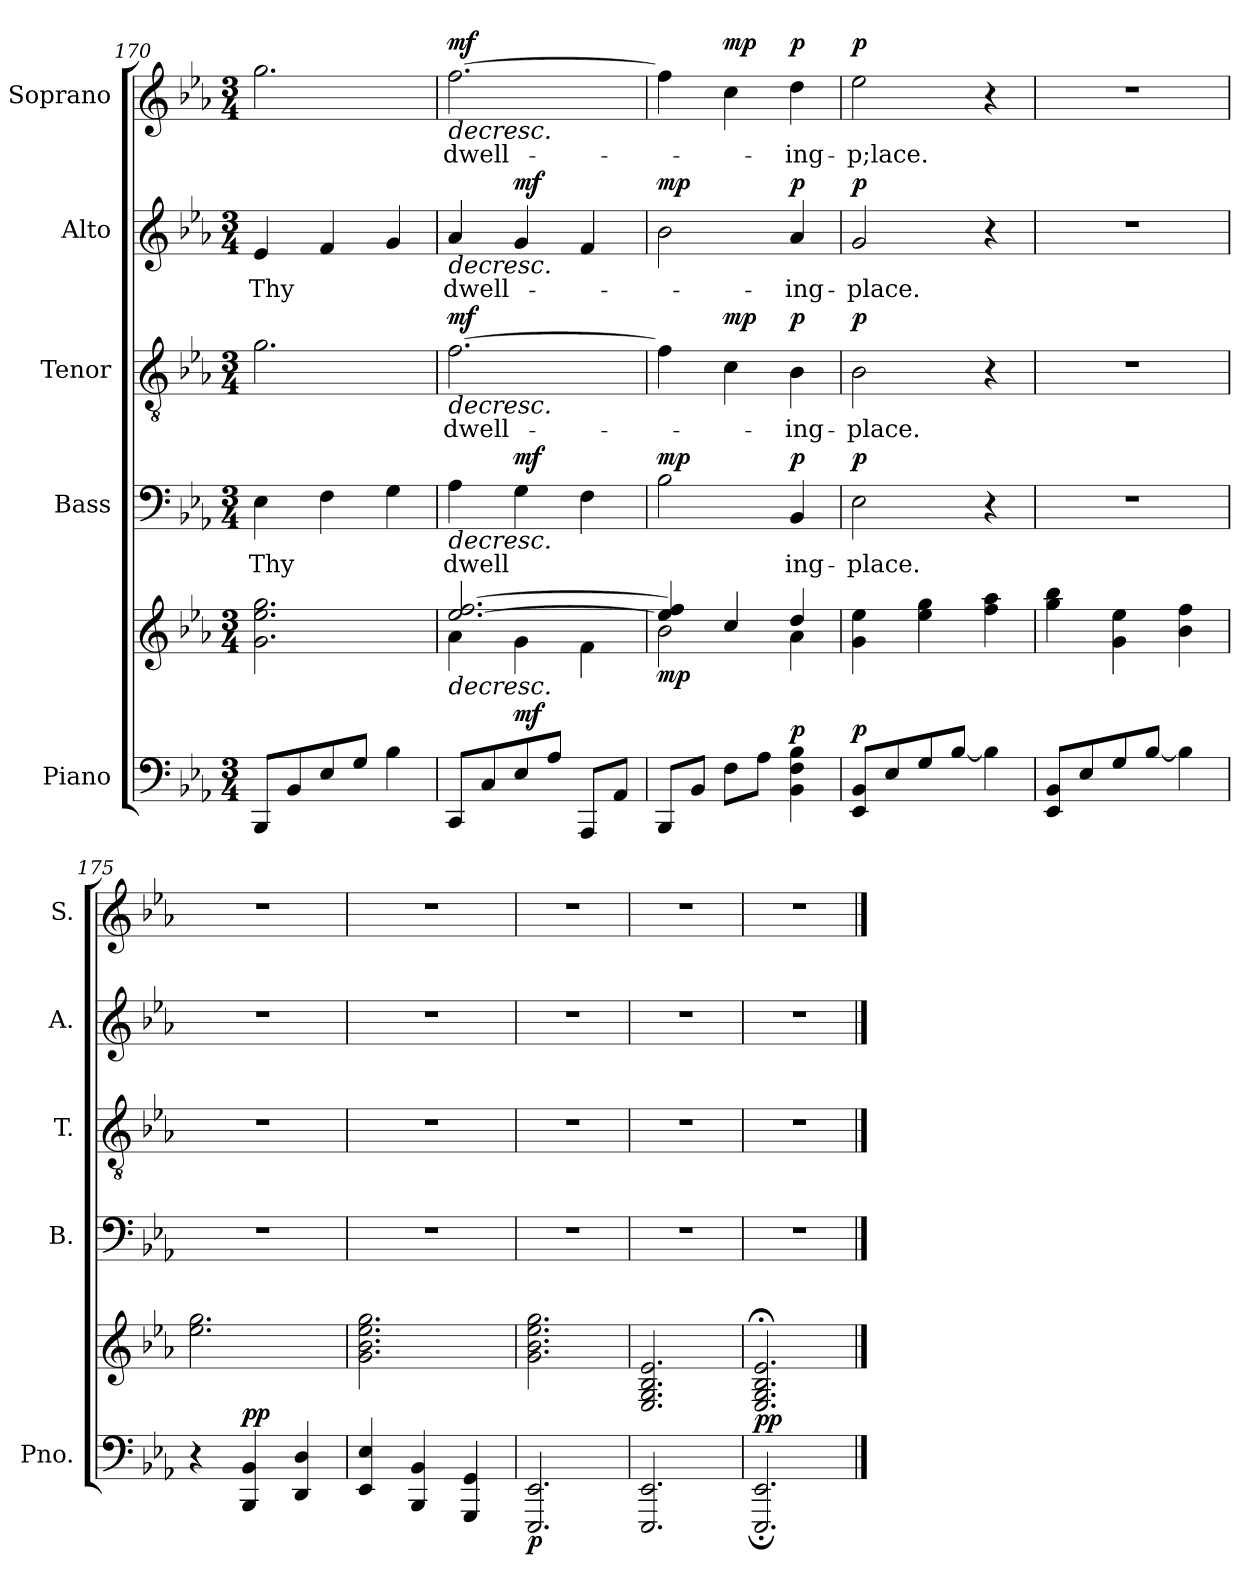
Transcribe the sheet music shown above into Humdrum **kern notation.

**kern	**kern	**dynam	**kern	**text	**dynam	**kern	**text	**dynam	**kern	**text	**dynam	**kern	**text	**dynam
*part5	*part5	*part5	*part4	*part4	*part4	*part3	*part3	*part3	*part2	*part2	*part2	*part1	*part1	*part1
*staff6	*staff5	*staff5/6	*staff4	*staff4	*staff4	*staff3	*staff3	*staff3	*staff2	*staff2	*staff2	*staff1	*staff1	*staff1
*I"Piano	*	*	*I"Bass	*	*	*I"Tenor	*	*	*I"Alto	*	*	*I"Soprano	*	*
*I'Pno.	*	*	*I'B.	*	*	*I'T.	*	*	*I'A.	*	*	*I'S.	*	*
*clefF4	*clefG2	*	*clefF4	*	*	*clefGv2	*	*	*clefG2	*	*	*clefG2	*	*
*k[b-e-a-]	*k[b-e-a-]	*	*k[b-e-a-]	*	*	*k[b-e-a-]	*	*	*k[b-e-a-]	*	*	*k[b-e-a-]	*	*
*M3/4	*M3/4	*	*M3/4	*	*	*M3/4	*	*	*M3/4	*	*	*M3/4	*	*
=170	=170	=170	=170	=170	=170	=170	=170	=170	=170	=170	=170	=170	=170	=170
!	!	!	!	!LO:LY:b	!	!	!	!	!	!LO:LY:b	!	!	!	!
8BBB-/L	2.g\ 2.ee-\ 2.gg\	.	4E-\	Thy	.	2.g\	.	.	4e-/	Thy	.	2.gg\	.	.
8BB-/	.	.	.	.	.	.	.	.	.	.	.	.	.	.
8E-/	.	.	4F\	.	.	.	.	.	4f/	.	.	.	.	.
8G/J	.	.	.	.	.	.	.	.	.	.	.	.	.	.
4B-\	.	.	4G\	.	.	.	.	.	4g/	.	.	.	.	.
=171	=171	=171	=171	=171	=171	=171	=171	=171	=171	=171	=171	=171	=171	=171
!	!	!LO:HP:b	!	!LO:LY:b	!LO:HP:b	!	!LO:LY:b	!LO:HP:b	!	!LO:LY:b	!LO:HP:b	!	!LO:LY:b	!LO:HP:b
*	*^	*	*	*	*	*	*	*	*	*	*	*	*	*
!	!	!	!	!	!	!	!	!	!LO:DY:n=1:a	!	!	!	!	!	!LO:DY:n=1:a
8CC/L	[2.ee-/ [2.ff/	4a-\	>	4A-\	dwell	>	[2.f\	dwell-	> mf	4a-/	dwell-	>	[2.ff\	dwell-	> mf
8C/	.	.	.	.	.	.	.	.	.	.	.	.	.	.	.
!	!	!	!LO:DY:a=2	!	!	!LO:DY:a	!	!	!	!	!	!LO:DY:a	!	!	!
8E-/	.	4g\	mf	4G\	.	mf	.	.	.	4g/	.	mf	.	.	.
8A-/J	.	.	.	.	.	.	.	.	.	.	.	.	.	.	.
8AAA-/L	.	4f\	.	4F\	.	.	.	.	.	4f/	.	.	.	.	.
8AA-/J	.	.	.	.	.	.	.	.	.	.	.	.	.	.	.
=172	=172	=172	=172	=172	=172	=172	=172	=172	=172	=172	=172	=172	=172	=172	=172
!	!	!	!LO:DY:b	!	!	!LO:DY:a	!	!	!	!	!	!LO:DY:a	!	!	!
8BBB-/L	4ee-/] 4ff/]	2b-\	mp	2B-\	.	mp	4f\]	.	.	2b-\	.	mp	4ff\]	.	.
8BB-/J	.	.	.	.	.	.	.	.	.	.	.	.	.	.	.
!	!	!	!	!	!	!	!	!	!LO:DY:a	!	!	!	!	!	!LO:DY:a
8F\L	4cc/	.	.	.	.	.	4c\	.	mp	.	.	.	4cc\	.	mp
8A-\J	.	.	.	.	.	.	.	.	.	.	.	.	.	.	.
!	!	!	!LO:DY:n=1:a=2	!	!LO:LY:b	!LO:DY:n=1:a	!	!LO:LY:b	!LO:DY:n=1:a	!	!LO:LY:b	!LO:DY:n=1:a	!	!LO:LY:b	!LO:DY:n=1:a
4BB-\ 4F\ 4B-\	4dd/	4a-\	] p	4BB-/	ing-	] p	4B-\	-ing-	] p	4a-/	-ing-	] p	4dd\	-ing-	] p
=173	=173	=173	=173	=173	=173	=173	=173	=173	=173	=173	=173	=173	=173	=173	=173
!	!	!	!LO:DY:a=2	!	!LO:LY:b	!LO:DY:a	!	!LO:LY:b	!LO:DY:a	!	!LO:LY:b	!LO:DY:a	!	!LO:LY:b	!LO:DY:a
*	*v	*v	*	*	*	*	*	*	*	*	*	*	*	*	*
8EE-/ 8BB-/L	4g\ 4ee-\	p	2E-\	-place.	p	2B-\	-place.	p	2g/	-place.	p	2ee-\	-p;lace.	p
8E-/	.	.	.	.	.	.	.	.	.	.	.	.	.	.
8G/	4ee-\ 4gg\	.	.	.	.	.	.	.	.	.	.	.	.	.
[8B-/J	.	.	.	.	.	.	.	.	.	.	.	.	.	.
4B-\]	4ff\ 4aa-\	.	4r	.	.	4r	.	.	4r	.	.	4r	.	.
=174	=174	=174	=174	=174	=174	=174	=174	=174	=174	=174	=174	=174	=174	=174
8EE-/ 8BB-/L	4gg\ 4bb-\	.	2.r	.	.	2.r	.	.	2.r	.	.	2.r	.	.
8E-/	.	.	.	.	.	.	.	.	.	.	.	.	.	.
8G/	4g\ 4ee-\	.	.	.	.	.	.	.	.	.	.	.	.	.
[8B-/J	.	.	.	.	.	.	.	.	.	.	.	.	.	.
4B-\]	4b-\ 4ff\	.	.	.	.	.	.	.	.	.	.	.	.	.
!!LO:LB:g=z
=175	=175	=175	=175	=175	=175	=175	=175	=175	=175	=175	=175	=175	=175	=175
4r	2.ee-\ 2.gg\	.	2.r	.	.	2.r	.	.	2.r	.	.	2.r	.	.
!	!	!LO:DY:a=2	!	!	!	!	!	!	!	!	!	!	!	!
4BBB-/ 4BB-/	.	pp	.	.	.	.	.	.	.	.	.	.	.	.
4DD/ 4D/	.	.	.	.	.	.	.	.	.	.	.	.	.	.
=176	=176	=176	=176	=176	=176	=176	=176	=176	=176	=176	=176	=176	=176	=176
4EE-/ 4E-/	2.g\ 2.b-\ 2.ee-\ 2.gg\	.	2.r	.	.	2.r	.	.	2.r	.	.	2.r	.	.
4BBB-/ 4BB-/	.	.	.	.	.	.	.	.	.	.	.	.	.	.
4GGG/ 4GG/	.	.	.	.	.	.	.	.	.	.	.	.	.	.
=177	=177	=177	=177	=177	=177	=177	=177	=177	=177	=177	=177	=177	=177	=177
!	!	!LO:DY:b=2	!	!	!	!	!	!	!	!	!	!	!	!
2.EEE-/ 2.EE-/	2.g\ 2.b-\ 2.ee-\ 2.gg\	p	2.r	.	.	2.r	.	.	2.r	.	.	2.r	.	.
=178	=178	=178	=178	=178	=178	=178	=178	=178	=178	=178	=178	=178	=178	=178
*^	*	*	*	*	*	*	*	*	*	*	*	*	*	*
2.ryy	2.EEE-/ 2.EE-/	2.E-/ 2.G/ 2.B-/ 2.e-/	.	2.r	.	.	2.r	.	.	2.r	.	.	2.r	.	.
=179	=179	=179	=179	=179	=179	=179	=179	=179	=179	=179	=179	=179	=179	=179	=179
*	*	*	*	*	*	*	*	*	*	*	*	*	*MM48	*	*
!	!	!	!LO:DY:b	!	!	!	!	!	!	!	!	!	!	!	!
2.ryy	2.EEE-/; 2.EE-/;	2.E-/;< 2.G/;< 2.B-/;< 2.e-/;<	pp	2.r	.	.	2.r	.	.	2.r	.	.	2.r	.	.
*v	*v	*	*	*	*	*	*	*	*	*	*	*	*	*	*
==	==	==	==	==	==	==	==	==	==	==	==	==	==	==
*-	*-	*-	*-	*-	*-	*-	*-	*-	*-	*-	*-	*-	*-	*-
